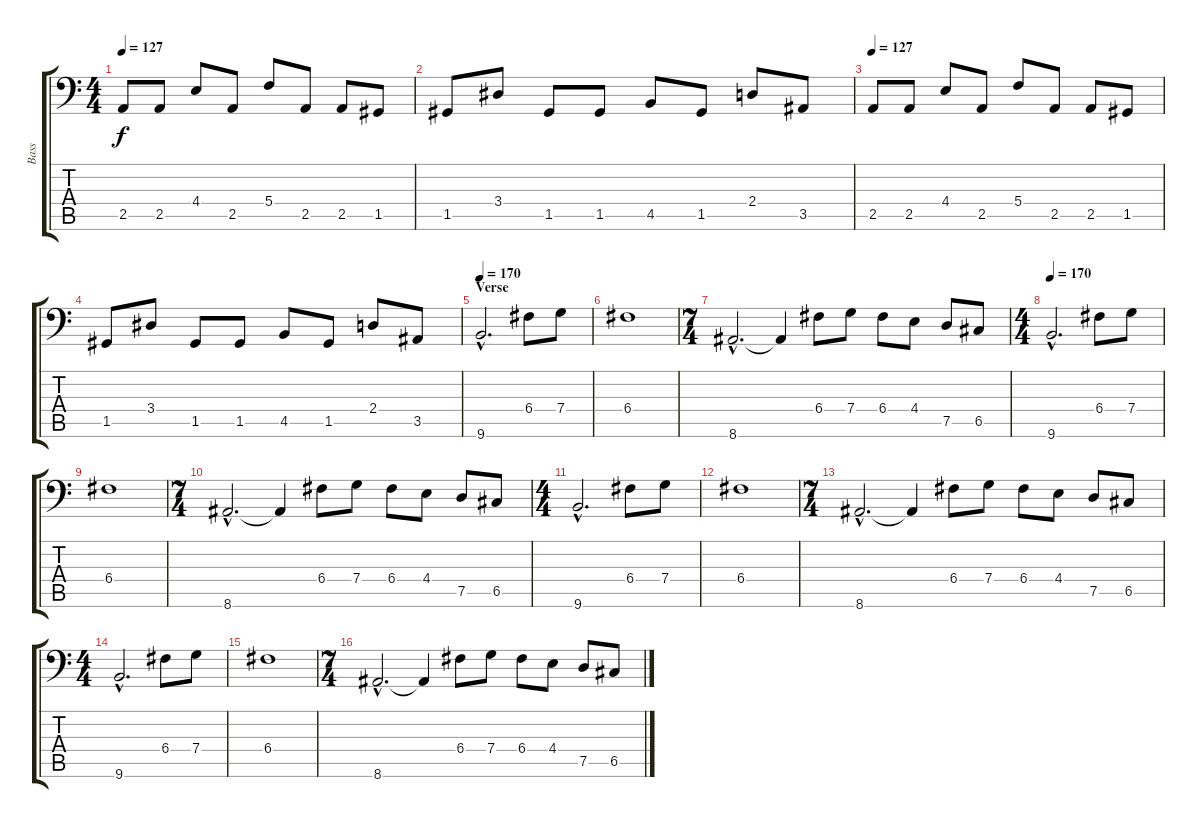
\track ("Bass" "Bass") {instrument electricbasspick}
\staff {score tabs}
\tuning (D3 A2 F2 C2 G1 D1) {hide}
\ts (4 4)
\tempo 127
\clef f4
\ks c
2.5.8{dy f} 2.5.8 4.4.8 2.5.8 5.4.8 2.5.8 2.5.8 1.5.8 |
1.5.8 3.4.8 1.5.8 1.5.8 4.5.8 1.5.8 2.4.8 3.5.8 |
\tempo 127
2.5.8 2.5.8 4.4.8 2.5.8 5.4.8 2.5.8 2.5.8 1.5.8 |
1.5.8 3.4.8 1.5.8 1.5.8 4.5.8 1.5.8 2.4.8 3.5.8 |
\section ("" "Verse")
\tempo 170
9.6{hac}.2{d} 6.4.8 7.4.8 |
6.4.1 |
\ts (7 4)
8.6{hac}.2{d} 8.6{t}.4 6.4.8 7.4.8 6.4.8 4.4.8 7.5.8 6.5.8 |
\ts (4 4)
\tempo 170
9.6{hac}.2{d} 6.4.8 7.4.8 |
6.4.1 |
\ts (7 4)
8.6{hac}.2{d} 8.6{t}.4 6.4.8 7.4.8 6.4.8 4.4.8 7.5.8 6.5.8 |
\ts (4 4)
9.6{hac}.2{d} 6.4.8 7.4.8 |
6.4.1 |
\ts (7 4)
8.6{hac}.2{d} 8.6{t}.4 6.4.8 7.4.8 6.4.8 4.4.8 7.5.8 6.5.8 |
\ts (4 4)
9.6{hac}.2{d} 6.4.8 7.4.8 |
6.4.1 |
\ts (7 4)
8.6{hac}.2{d} 8.6{t}.4 6.4.8 7.4.8 6.4.8 4.4.8 7.5.8 6.5.8
